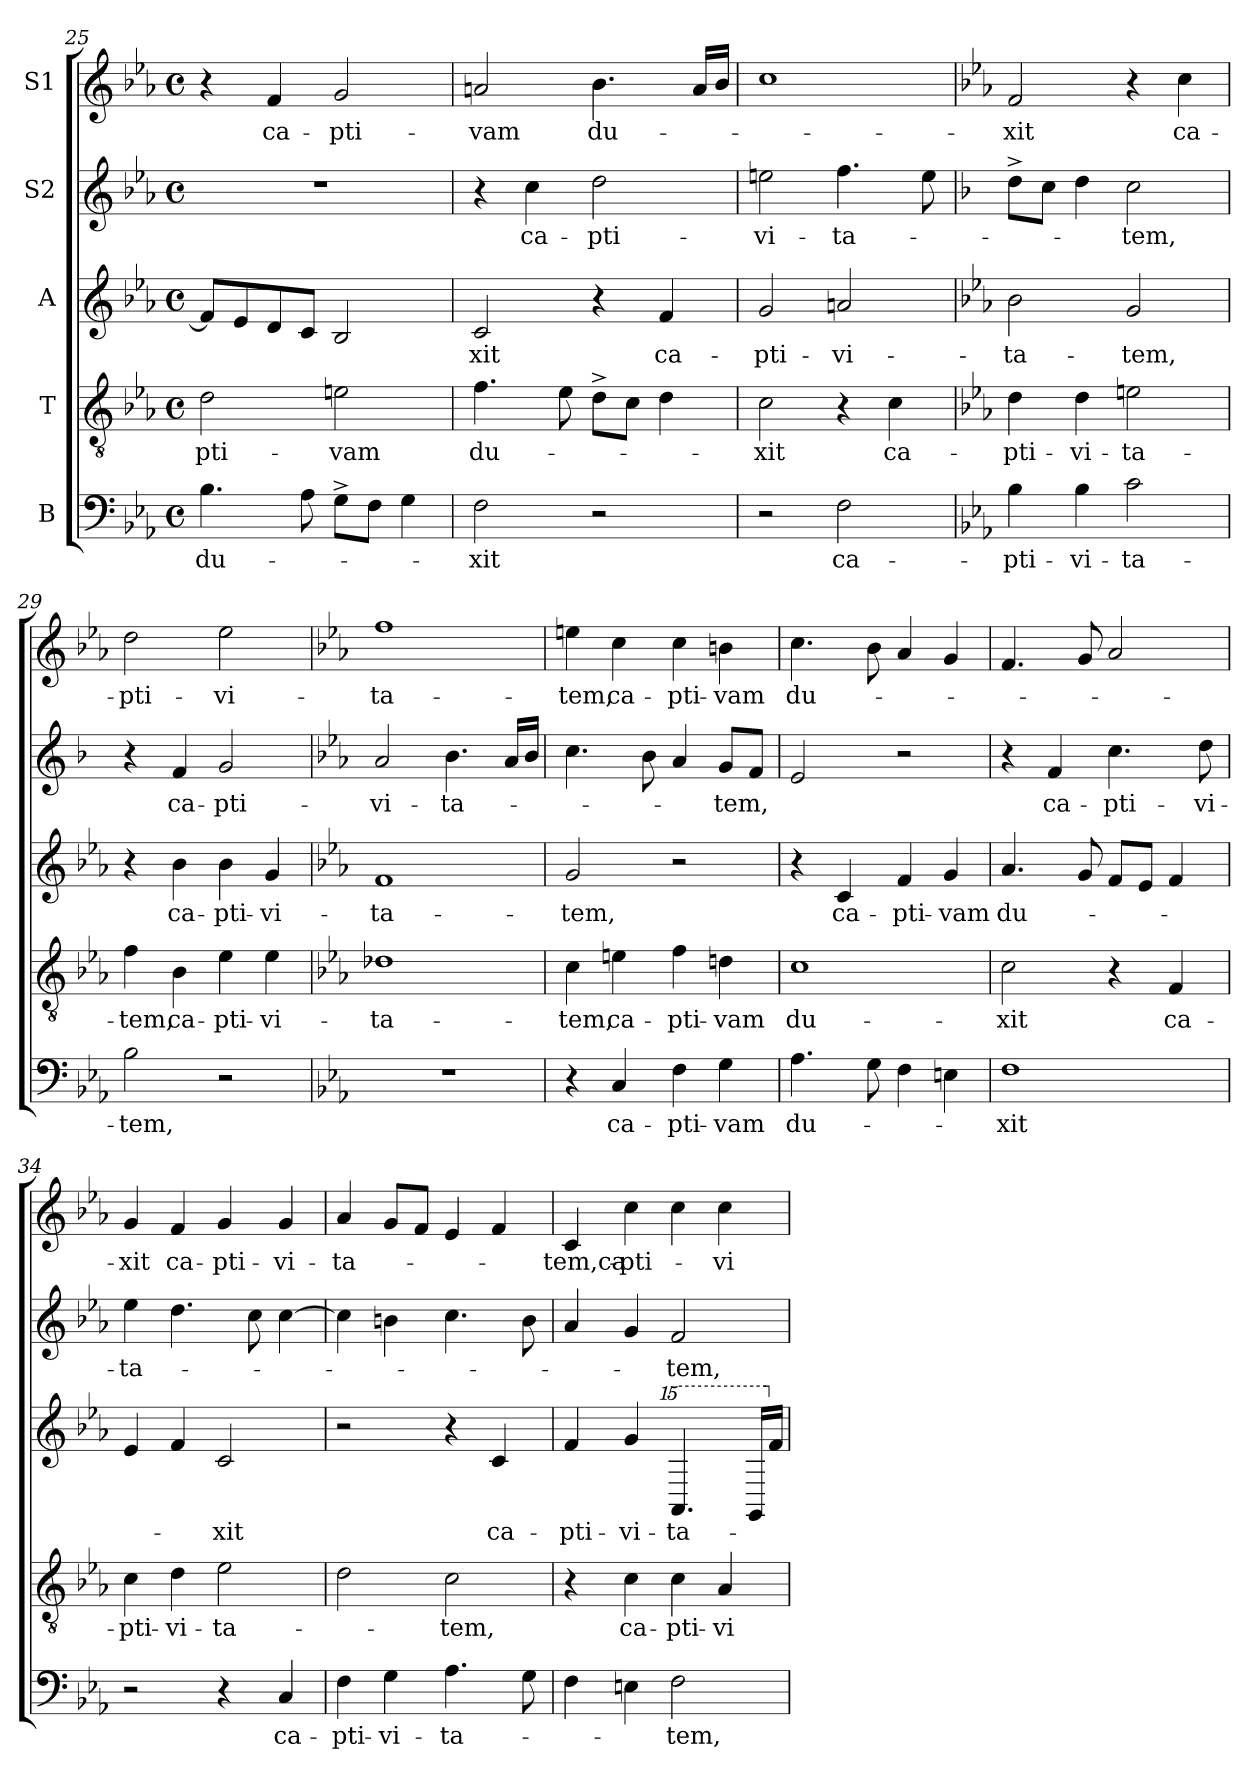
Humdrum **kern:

**kern	**text	**kern	**text	**kern	**text	**kern	**text	**kern	**text
*part5	*part5	*part4	*part4	*part3	*part3	*part2	*part2	*part1	*part1
*staff5	*staff5	*staff4	*staff4	*staff3	*staff3	*staff2	*staff2	*staff1	*staff1
*I"B	*	*I"T	*	*I"A	*	*I"S2	*	*I"S1	*
*clefF4	*	*clefGv2	*	*clefG2	*	*clefG2	*	*clefG2	*
*k[b-e-a-]	*	*k[b-e-a-]	*	*k[b-e-a-]	*	*k[b-e-a-]	*	*k[b-e-a-]	*
*E-:	*	*E-:	*	*E-:	*	*E-:	*	*E-:	*
*M4/4	*	*M4/4	*	*M4/4	*	*M4/4	*	*M4/4	*
*met(c)	*	*met(c)	*	*met(c)	*	*met(c)	*	*met(c)	*
=25	=25	=25	=25	=25	=25	=25	=25	=25	=25
!	!LO:LY:b:cj	!	!LO:LY:b:cj	!	!	!	!	!	!
4.B-\	du-	2d\	-pti-	8f/L]	.	1r	.	4r	.
.	.	.	.	8e-/	.	.	.	.	.
!	!	!	!	!	!	!	!	!	!LO:LY:b:cj
.	.	.	.	8d/	.	.	.	4f/	ca-
8A-\	.	.	.	8c/J	.	.	.	.	.
!	!	!	!LO:LY:b:cj	!	!	!	!	!	!LO:LY:b:cj
8G^<\L	.	2en\	-vam	2B-/	.	.	.	2g/	-pti-
8F\J	.	.	.	.	.	.	.	.	.
4G\	.	.	.	.	.	.	.	.	.
=26	=26	=26	=26	=26	=26	=26	=26	=26	=26
!	!LO:LY:b:cj	!	!LO:LY:b:cj	!	!LO:LY:b:cj	!	!	!	!LO:LY:b:cj
2F\	-xit	4.f\	du-	2c/	-xit	4r	.	2an/	-vam
!	!	!	!	!	!	!	!LO:LY:b:cj	!	!
.	.	.	.	.	.	4cc\	ca-	.	.
.	.	8e-\	.	.	.	.	.	.	.
!	!	!	!	!	!	!	!LO:LY:b:cj	!	!LO:LY:b:cj
2r	.	8d^<\L	.	4r	.	2dd\	-pti-	4.b-\	du-
.	.	8c\J	.	.	.	.	.	.	.
!	!	!	!	!	!LO:LY:b:cj	!	!	!	!
.	.	4d\	.	4f/	ca-	.	.	.	.
.	.	.	.	.	.	.	.	16a/L	.
.	.	.	.	.	.	.	.	16b-/J	.
=27	=27	=27	=27	=27	=27	=27	=27	=27	=27
!	!	!	!LO:LY:b:cj	!	!LO:LY:b:cj	!	!LO:LY:b:cj	!	!
2r	.	2c\	-xit	2g/	-pti-	2een\	-vi-	1cc	.
!	!LO:LY:b:cj	!	!	!	!LO:LY:b:cj	!	!LO:LY:b:cj	!	!
2F\	ca-	4r	.	2an/	-vi-	4.ff\	-ta-	.	.
!	!	!	!LO:LY:b:cj	!	!	!	!	!	!
.	.	4c\	ca-	.	.	.	.	.	.
.	.	.	.	.	.	8ee\	.	.	.
=28	=28	=28	=28	=28	=28	=28	=28	=28	=28
*	*	*	*	*	*	*k[b-]	*	*	*
*	*	*	*	*	*	*F:	*	*	*
!	!LO:LY:b:cj	!	!LO:LY:b:cj	!	!LO:LY:b:cj	!	!	!	!LO:LY:b:cj
4B-\	-pti-	4d\	-pti-	2b-\	-ta-	8dd^<\L	.	2f/	-xit
.	.	.	.	.	.	8cc\J	.	.	.
!	!LO:LY:b:cj	!	!LO:LY:b:cj	!	!	!	!	!	!
4B-\	-vi-	4d\	-vi-	.	.	4dd\	.	.	.
!	!LO:LY:b:cj	!	!LO:LY:b:cj	!	!LO:LY:b:cj	!	!LO:LY:b:cj	!	!
2c\	-ta-	2en\	-ta-	2g/	-tem,	2cc\	-tem,	4r	.
!	!	!	!	!	!	!	!	!	!LO:LY:b:cj
.	.	.	.	.	.	.	.	4cc\	ca-
=29	=29	=29	=29	=29	=29	=29	=29	=29	=29
!	!LO:LY:b:cj	!	!LO:LY:b:cj	!	!	!	!	!	!LO:LY:b:cj
2B-\	-tem,	4f\	-tem,	4r	.	4r	.	2dd\	-pti-
!	!	!	!LO:LY:b	!	!LO:LY:b	!	!LO:LY:b	!	!
.	.	4B-\	ca-	4b-\	ca-	4f/	ca-	.	.
!	!	!	!LO:LY:b:cj	!	!LO:LY:b:cj	!	!LO:LY:b:rj	!	!LO:LY:b:cj
2r	.	4e-\	-pti-	4b-\	-pti-	2g/	-pti-	2ee-\	-vi-
!	!	!	!LO:LY:b:rj	!	!LO:LY:b:rj	!	!	!	!
.	.	4e-\	-vi-	4g/	-vi-	.	.	.	.
!!LO:LB:g=z
=30	=30	=30	=30	=30	=30	=30	=30	=30	=30
*	*	*	*	*	*	*k[b-e-a-]	*	*	*
*	*	*	*	*	*	*E-:	*	*	*
!	!	!	!LO:LY:b:cj	!	!LO:LY:b:cj	!	!LO:LY:b:cj	!	!LO:LY:b:cj
1r	.	1d-X	-ta-	1f	-ta-	2a-/	-vi-	1ff	-ta-
!	!	!	!	!	!	!	!LO:LY:b:cj	!	!
.	.	.	.	.	.	4.b-\	-ta-	.	.
.	.	.	.	.	.	16a-/L	.	.	.
.	.	.	.	.	.	16b-/J	.	.	.
=31	=31	=31	=31	=31	=31	=31	=31	=31	=31
!	!	!	!LO:LY:b:cj	!	!LO:LY:b:cj	!	!	!	!LO:LY:b:cj
4r	.	4c\	-tem,	2g/	-tem,	4.cc\	.	4een\	-tem,
!	!LO:LY:b:cj	!	!LO:LY:b:cj	!	!	!	!	!	!LO:LY:b:cj
4C/	ca-	4en\	ca-	.	.	.	.	4cc\	ca-
.	.	.	.	.	.	8b-\	.	.	.
!	!LO:LY:b	!	!LO:LY:b	!	!	!	!	!	!LO:LY:b
4F\	-pti-	4f\	-pti-	2r	.	4a-/	.	4cc\	-pti-
!	!LO:LY:b:cj	!	!LO:LY:b:cj	!	!	!	!LO:LY:b	!	!LO:LY:b:cj
4G\	-vam	4dn\	-vam	.	.	8g/L	-tem,	4bn\	-vam
.	.	.	.	.	.	8f/J	.	.	.
=32	=32	=32	=32	=32	=32	=32	=32	=32	=32
!	!LO:LY:b:cj	!	!LO:LY:b:cj	!	!	!	!	!	!LO:LY:b:cj
4.A-\	du-	1c	du-	4r	.	2e-/	.	4.cc\	du-
!	!	!	!	!	!LO:LY:b:cj	!	!	!	!
.	.	.	.	4c/	ca-	.	.	.	.
8G\	.	.	.	.	.	.	.	8b-\	.
!	!	!	!	!	!LO:LY:b	!	!	!	!
4F\	.	.	.	4f/	-pti-	2r	.	4a-/	.
!	!	!	!	!	!LO:LY:b:cj	!	!	!	!
4En\	.	.	.	4g/	-vam	.	.	4g/	.
=33	=33	=33	=33	=33	=33	=33	=33	=33	=33
!	!LO:LY:b:cj	!	!LO:LY:b:cj	!	!LO:LY:b:cj	!	!	!	!
1F	-xit	2c\	-xit	4.a-/	du-	4r	.	4.f/	.
!	!	!	!	!	!	!	!LO:LY:b:cj	!	!
.	.	.	.	.	.	4f/	ca-	.	.
.	.	.	.	8g/	.	.	.	8g/	.
!	!	!	!	!	!	!	!LO:LY:b:cj	!	!
.	.	4r	.	8f/L	.	4.cc\	-pti-	2a-/	.
.	.	.	.	8e-/J	.	.	.	.	.
!	!	!	!LO:LY:b:cj	!	!	!	!	!	!
.	.	4F/	ca-	4f/	.	.	.	.	.
!	!	!	!	!	!	!	!LO:LY:b:cj	!	!
.	.	.	.	.	.	8dd\	-vi-	.	.
=34	=34	=34	=34	=34	=34	=34	=34	=34	=34
!	!	!	!LO:LY:b:cj	!	!	!	!LO:LY:b:cj	!	!LO:LY:b:cj
2r	.	4c\	-pti-	4e-/	.	4ee-\	-ta-	4g/	-xit
!	!	!	!LO:LY:b:cj	!	!	!	!	!	!LO:LY:b:cj
.	.	4d\	-vi-	4f/	.	4.dd\	.	4f/	ca-
!	!	!	!LO:LY:b:cj	!	!LO:LY:b:cj	!	!	!	!LO:LY:b:cj
4r	.	2e-\	-ta-	2c/	-xit	.	.	4g/	-pti-
.	.	.	.	.	.	8cc\	.	.	.
!	!LO:LY:b:cj	!	!	!	!	!	!	!	!LO:LY:b:cj
4C/	ca-	.	.	.	.	[>4cc\	.	4g/	-vi-
=35	=35	=35	=35	=35	=35	=35	=35	=35	=35
!	!LO:LY:b:cj	!	!	!	!	!	!	!	!LO:LY:b:cj
4F\	-pti-	2d\	.	2r	.	4cc\]	.	4a-/	-ta-
!	!LO:LY:b:cj	!	!	!	!	!	!	!	!
4G\	-vi-	.	.	.	.	4bn\	.	8g/L	.
.	.	.	.	.	.	.	.	8f/J	.
!	!LO:LY:b:cj	!	!LO:LY:b:cj	!	!	!	!	!	!
4.A-\	-ta-	2c\	-tem,	4r	.	4.cc\	.	4e-/	.
!	!	!	!	!	!LO:LY:b:cj	!	!	!	!
.	.	.	.	4c/	ca-	.	.	4f/	.
8G\	.	.	.	.	.	8b\	.	.	.
!!LO:PB:g=z
=36	=36	=36	=36	=36	=36	=36	=36	=36	=36
!	!	!	!	!	!LO:LY:b:cj	!	!	!	!LO:LY:b
4F\	.	4r	.	4f/	-pti-	4a-/	.	4c/	-tem,ca-
!	!	!	!LO:LY:b	!	!LO:LY:b:cj	!	!	!	!LO:LY:b:cj
4E\	.	4c\	ca-	4g/	-vi-	4g/	.	4cc\	-pti-
!	!LO:LY:b:cj	!	!LO:LY:b:rj	!	!	!	!	!	!
*	*	*	*	*15ma	*	*	*	*	*
!	!	!	!	!	!LO:LY:b:cj	!	!LO:LY:b:cj	!	!
2F\	-tem,	4c\	-pti-	4.a-/	-ta-	2f/	-tem,	4cc\	.
!	!	!	!LO:LY:b:cj	!	!	!	!	!	!LO:LY:b:cj
.	.	4A-/	-vi-	.	.	.	.	4cc\	-vi-
.	.	.	.	16g/L	.	.	.	.	.
*	*	*	*	*X15ma	*	*	*	*	*
.	.	.	.	16f/J	.	.	.	.	.
=	=	=	=	=	=	=	=	=	=
*-	*-	*-	*-	*-	*-	*-	*-	*-	*-
